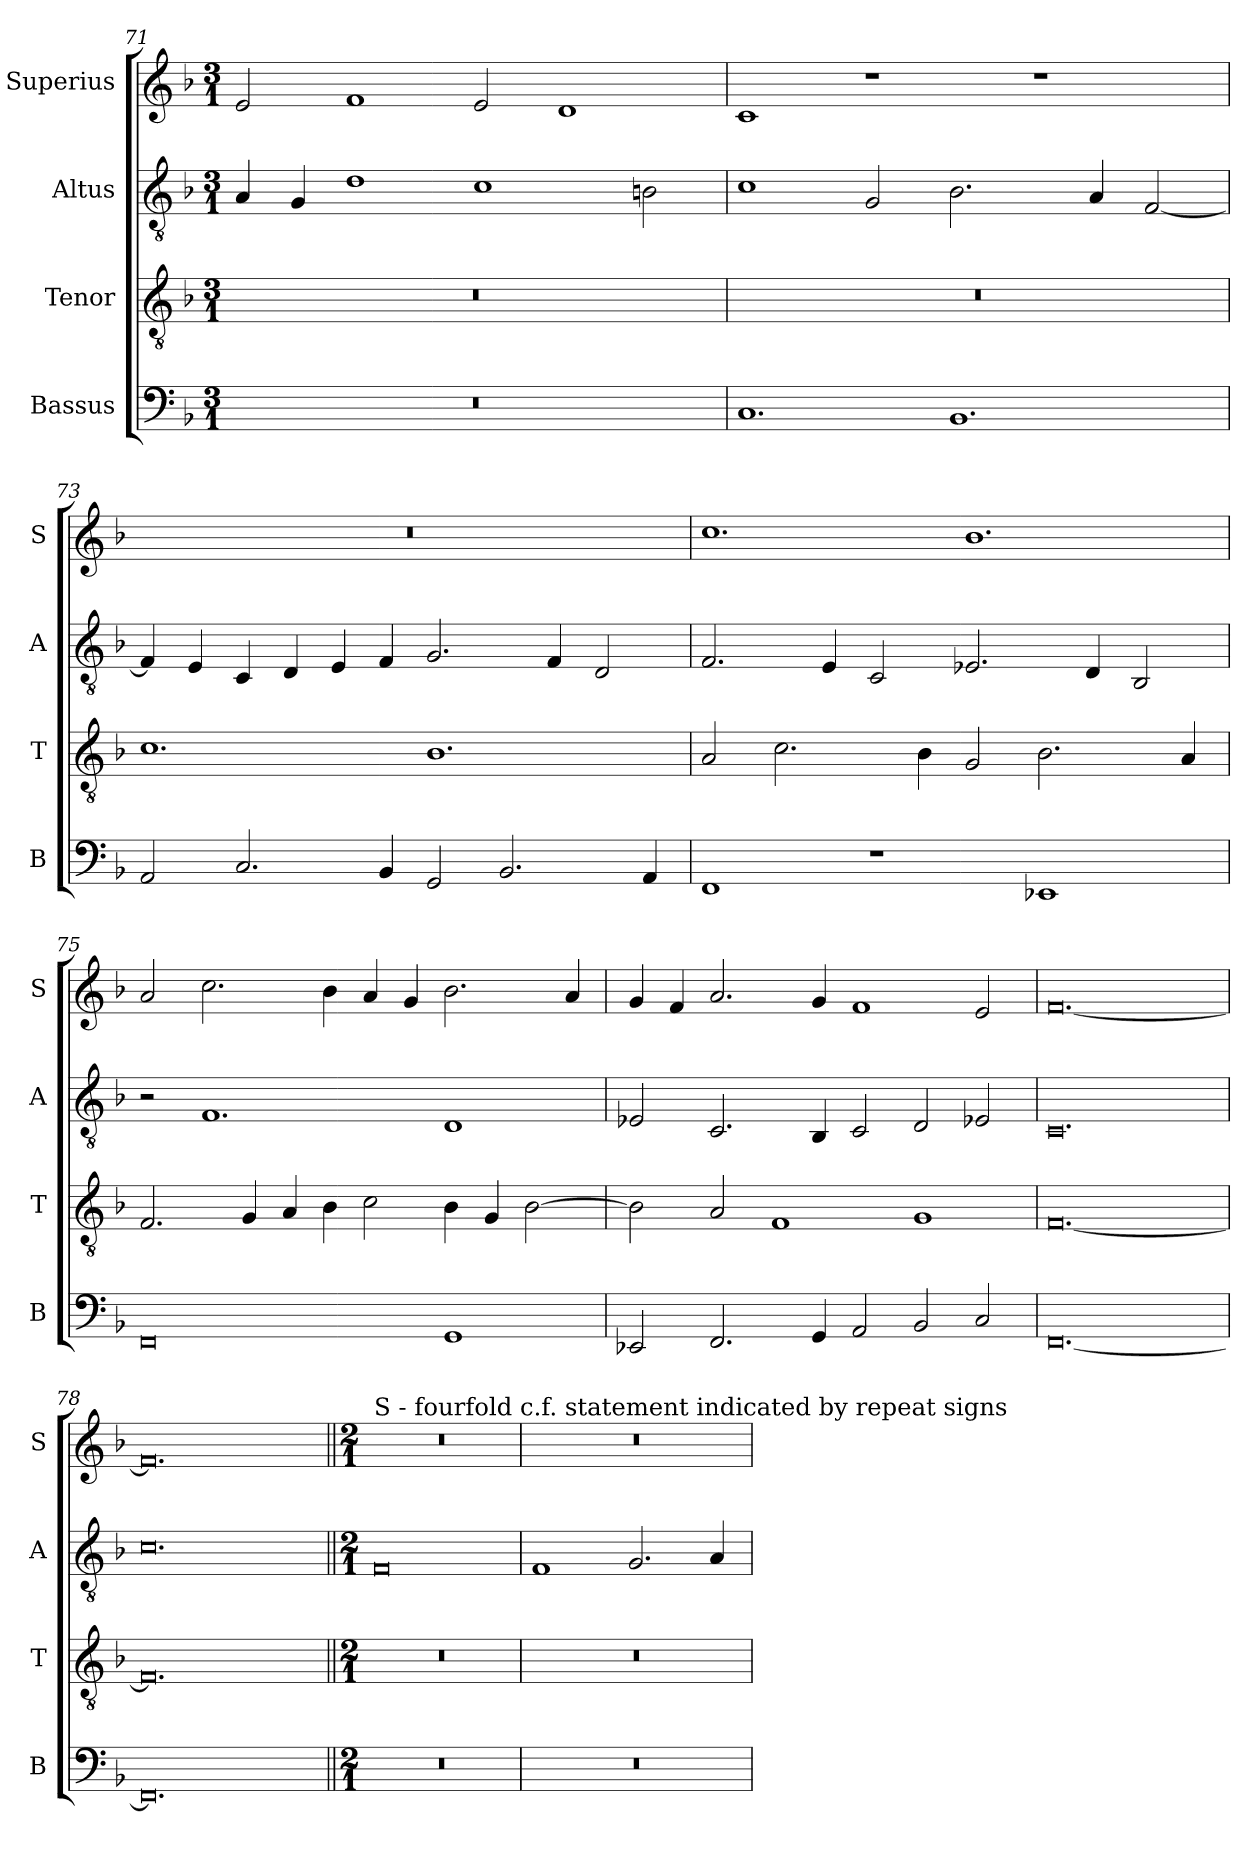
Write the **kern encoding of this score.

**kern	**kern	**kern	**kern
*part4	*part3	*part2	*part1
*staff4	*staff3	*staff2	*staff1
*I"Bassus	*I"Tenor	*I"Altus	*I"Superius
*I'B	*I'T	*I'A	*I'S
*clefF4	*clefGv2	*clefGv2	*clefG2
*k[b-]	*k[b-]	*k[b-]	*k[b-]
*M3/1	*M3/1	*M3/1	*M3/1
=71	=71	=71	=71
0.r	0.r	4A/	2e/
.	.	4G/	.
.	.	1d\	1f
.	.	1c	2e/
.	.	.	1d
.	.	2Bn\	.
=72	=72	=72	=72
1.C	0.r	1c	1c
.	.	2G/	1r
1.BB-	.	2.B-\	.
.	.	.	1r
.	.	4A/	.
.	.	[2F/	.
=73	=73	=73	=73
2AA/	1.c	4F/]	0.r
.	.	4E/	.
2.C/	.	4C/	.
.	.	4D/	.
.	.	4E/	.
4BB-/	.	4F/	.
2GG/	1.B-	2.G/	.
2.BB-/	.	.	.
.	.	4F/	.
.	.	2D/	.
4AA/	.	.	.
=74	=74	=74	=74
1FF	2A/	2.F/	1.cc
.	2.c\	.	.
.	.	4E/	.
1r	.	2C/	.
.	4B-\	.	.
.	2G/	2.E-X/	1.b-
1EE-X	2.B-\	.	.
.	.	4D/	.
.	.	2BB-/	.
.	4A/	.	.
=75	=75	=75	=75
0FF	2.F/	2r	2a/
.	.	1.F	2.cc\
.	4G/	.	.
.	4A/	.	.
.	4B-\	.	4b-\
.	2c\	.	4a/
.	.	.	4g/
1GG	4B-\	1D	2.b-\
.	4G/	.	.
.	[2B-\	.	.
.	.	.	4a/
=76	=76	=76	=76
2EE-X/	2B-\]	2E-X/	4g/
.	.	.	4f/
2.FF/	2A/	2.C/	2.a/
.	1F	.	.
4GG/	.	4BB-/	4g/
2AA/	.	2C/	1f
2BB-/	1G	2D/	.
2C/	.	2E-X/	2e/
=77	=77	=77	=77
[0.FF	[0.F	0.C	[0.f
=78	=78	=78	=78
0.FF]	0.F]	0.c	0.f]
!!LO:LB:g=z
=79||	=79||	=79||	=79||
*M2/1	*M2/1	*M2/1	*M2/1
!	!	!	!LO:TX:a:t=S - fourfold c.f. statement indicated by repeat signs
0r	0r	0F	0r
=80	=80	=80	=80
0r	0r	1F	0r
.	.	2.G/	.
.	.	4A/	.
=	=	=	=
*-	*-	*-	*-
